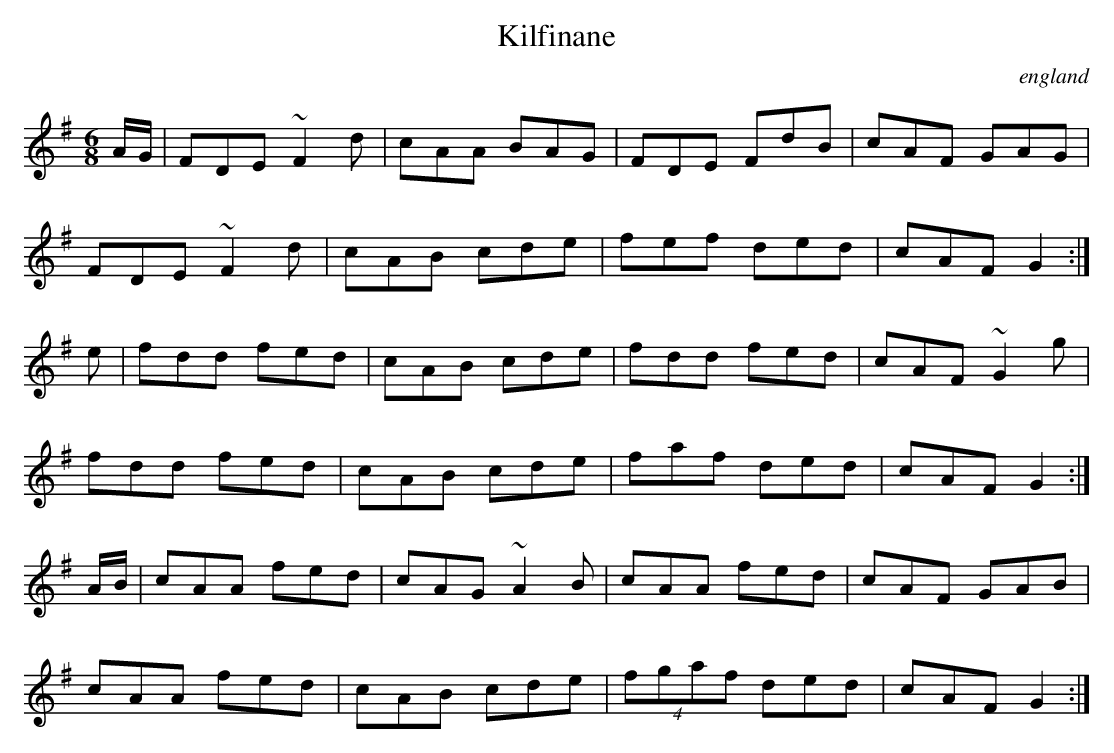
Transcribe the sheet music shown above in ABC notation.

X:1
T:Kilfinane
O:england
M:6/8
L:1/8
K:G
A/G/|FDE ~F2d|cAA BAG|FDE FdB|cAF GAG|
FDE ~F2d|cAB cde|fef ded|cAF G2:|
e|fdd fed|cAB cde|fdd fed|cAF ~G2g|
fdd fed|cAB cde|faf ded|cAF G2:|
A/B/|cAA fed|cAG ~A2B|cAA fed|cAF GAB|
cAA fed|cAB cde|(4fgaf ded|cAF G2:|
